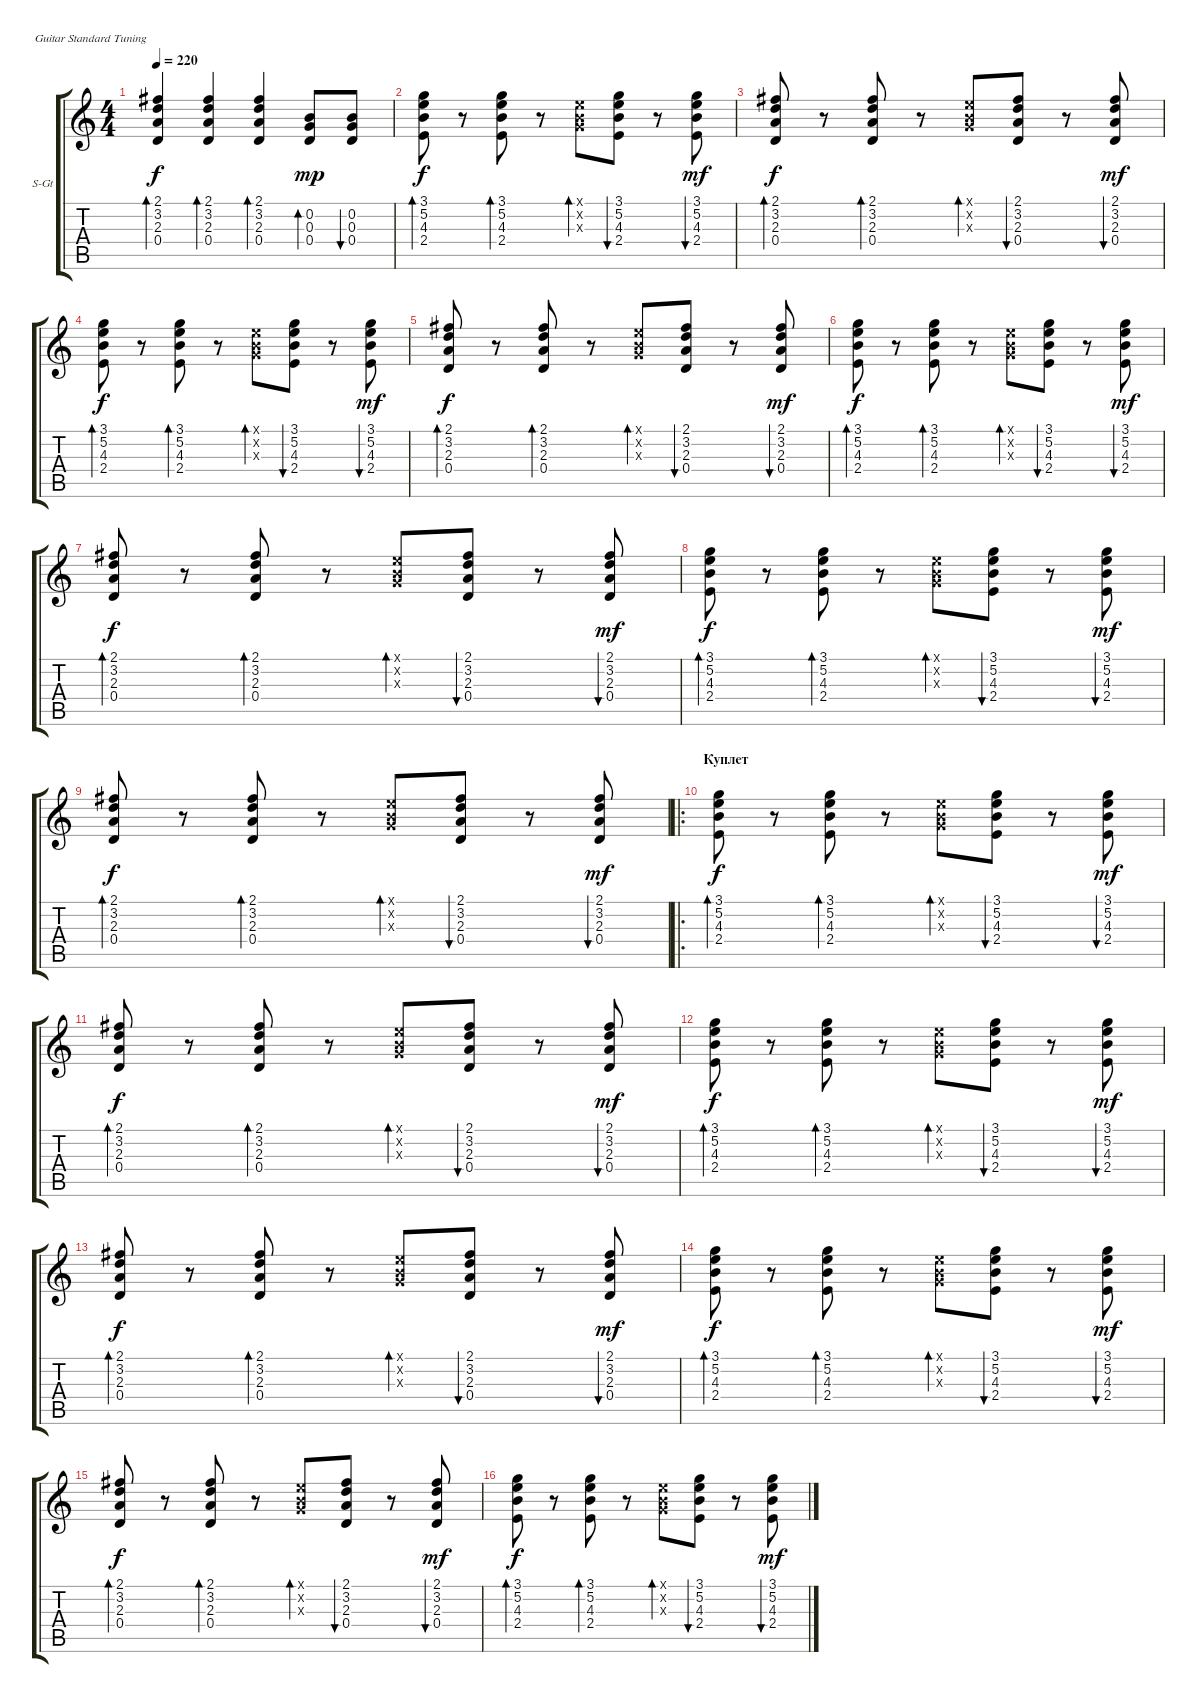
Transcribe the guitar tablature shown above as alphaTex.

\bracketExtendMode groupsimilarinstruments
\firstSystemTrackNameOrientation horizontal
\otherSystemsTrackNameOrientation horizontal
\track ("Гитара 2" "S-Gt") {instrument acousticguitarsteel}
\staff {score tabs}
\tuning (E4 B3 G3 D3 A2 E2)
\ts (4 4)
\tempo 220
\clef g2
\ks c
(2.1 3.2 2.3 0.4).4{bd 60 dy f} (2.1 3.2 2.3 0.4).4{bd 30} (2.1 3.2 2.3 0.4).4{bd 60} (0.2 0.3 0.4).8{bd 30 dy mp} (0.2 0.3 0.4).8{bu 30} |
(3.1 5.2 4.3 2.4).8{bd 30 dy f} r.8 (3.1 5.2 4.3 2.4).8{bd 30} r.8 (0.1{x} 0.2{x} 0.3{x}).8{bd 30} (3.1 5.2 4.3 2.4).8{bu 30} r.8 (3.1 5.2 4.3 2.4).8{bu 30 dy mf} |
(2.1 3.2 2.3 0.4).8{bd 30 dy f} r.8 (2.1 3.2 2.3 0.4).8{bd 30} r.8 (0.1{x} 0.2{x} 0.3{x}).8{bd 30} (2.1 3.2 2.3 0.4).8{bu 30} r.8 (2.1 3.2 2.3 0.4).8{bu 30 dy mf} |
(3.1 5.2 4.3 2.4).8{bd 30 dy f} r.8 (3.1 5.2 4.3 2.4).8{bd 30} r.8 (0.1{x} 0.2{x} 0.3{x}).8{bd 30} (3.1 5.2 4.3 2.4).8{bu 30} r.8 (3.1 5.2 4.3 2.4).8{bu 30 dy mf} |
(2.1 3.2 2.3 0.4).8{bd 30 dy f} r.8 (2.1 3.2 2.3 0.4).8{bd 30} r.8 (0.1{x} 0.2{x} 0.3{x}).8{bd 30} (2.1 3.2 2.3 0.4).8{bu 30} r.8 (2.1 3.2 2.3 0.4).8{bu 30 dy mf} |
(3.1 5.2 4.3 2.4).8{bd 30 dy f} r.8 (3.1 5.2 4.3 2.4).8{bd 30} r.8 (0.1{x} 0.2{x} 0.3{x}).8{bd 30} (3.1 5.2 4.3 2.4).8{bu 30} r.8 (3.1 5.2 4.3 2.4).8{bu 30 dy mf} |
(2.1 3.2 2.3 0.4).8{bd 30 dy f} r.8 (2.1 3.2 2.3 0.4).8{bd 30} r.8 (0.1{x} 0.2{x} 0.3{x}).8{bd 30} (2.1 3.2 2.3 0.4).8{bu 30} r.8 (2.1 3.2 2.3 0.4).8{bu 30 dy mf} |
(3.1 5.2 4.3 2.4).8{bd 30 dy f} r.8 (3.1 5.2 4.3 2.4).8{bd 30} r.8 (0.1{x} 0.2{x} 0.3{x}).8{bd 30} (3.1 5.2 4.3 2.4).8{bu 30} r.8 (3.1 5.2 4.3 2.4).8{bu 30 dy mf} |
(2.1 3.2 2.3 0.4).8{bd 30 dy f} r.8 (2.1 3.2 2.3 0.4).8{bd 30} r.8 (0.1{x} 0.2{x} 0.3{x}).8{bd 30} (2.1 3.2 2.3 0.4).8{bu 30} r.8 (2.1 3.2 2.3 0.4).8{bu 30 dy mf} |
\ro
\section ("" "Куплет")
(3.1 5.2 4.3 2.4).8{bd 30 dy f} r.8 (3.1 5.2 4.3 2.4).8{bd 30} r.8 (0.1{x} 0.2{x} 0.3{x}).8{bd 30} (3.1 5.2 4.3 2.4).8{bu 30} r.8 (3.1 5.2 4.3 2.4).8{bu 30 dy mf} |
(2.1 3.2 2.3 0.4).8{bd 30 dy f} r.8 (2.1 3.2 2.3 0.4).8{bd 30} r.8 (0.1{x} 0.2{x} 0.3{x}).8{bd 30} (2.1 3.2 2.3 0.4).8{bu 30} r.8 (2.1 3.2 2.3 0.4).8{bu 30 dy mf} |
(3.1 5.2 4.3 2.4).8{bd 30 dy f} r.8 (3.1 5.2 4.3 2.4).8{bd 30} r.8 (0.1{x} 0.2{x} 0.3{x}).8{bd 30} (3.1 5.2 4.3 2.4).8{bu 30} r.8 (3.1 5.2 4.3 2.4).8{bu 30 dy mf} |
(2.1 3.2 2.3 0.4).8{bd 30 dy f} r.8 (2.1 3.2 2.3 0.4).8{bd 30} r.8 (0.1{x} 0.2{x} 0.3{x}).8{bd 30} (2.1 3.2 2.3 0.4).8{bu 30} r.8 (2.1 3.2 2.3 0.4).8{bu 30 dy mf} |
(3.1 5.2 4.3 2.4).8{bd 30 dy f} r.8 (3.1 5.2 4.3 2.4).8{bd 30} r.8 (0.1{x} 0.2{x} 0.3{x}).8{bd 30} (3.1 5.2 4.3 2.4).8{bu 30} r.8 (3.1 5.2 4.3 2.4).8{bu 30 dy mf} |
(2.1 3.2 2.3 0.4).8{bd 30 dy f} r.8 (2.1 3.2 2.3 0.4).8{bd 30} r.8 (0.1{x} 0.2{x} 0.3{x}).8{bd 30} (2.1 3.2 2.3 0.4).8{bu 30} r.8 (2.1 3.2 2.3 0.4).8{bu 30 dy mf} |
(3.1 5.2 4.3 2.4).8{bd 30 dy f} r.8 (3.1 5.2 4.3 2.4).8{bd 30} r.8 (0.1{x} 0.2{x} 0.3{x}).8{bd 30} (3.1 5.2 4.3 2.4).8{bu 30} r.8 (3.1 5.2 4.3 2.4).8{bu 30 dy mf}
